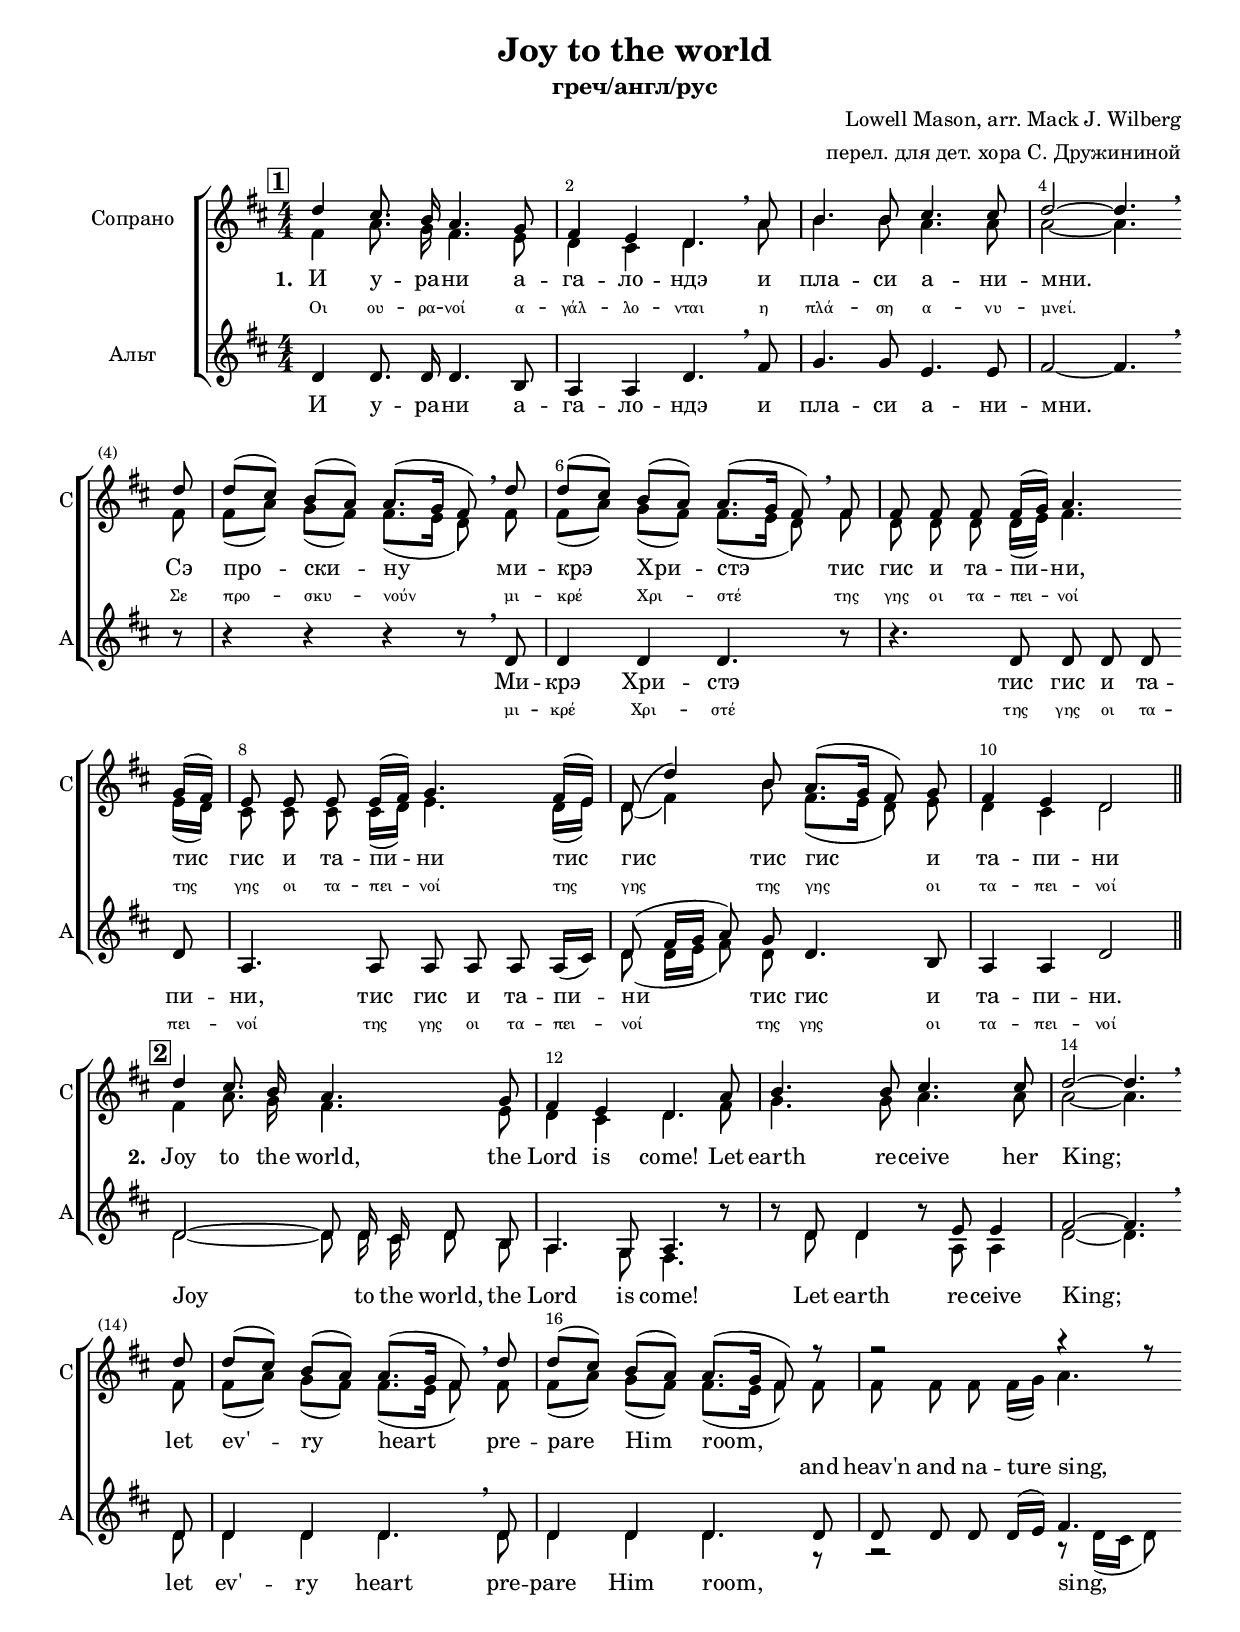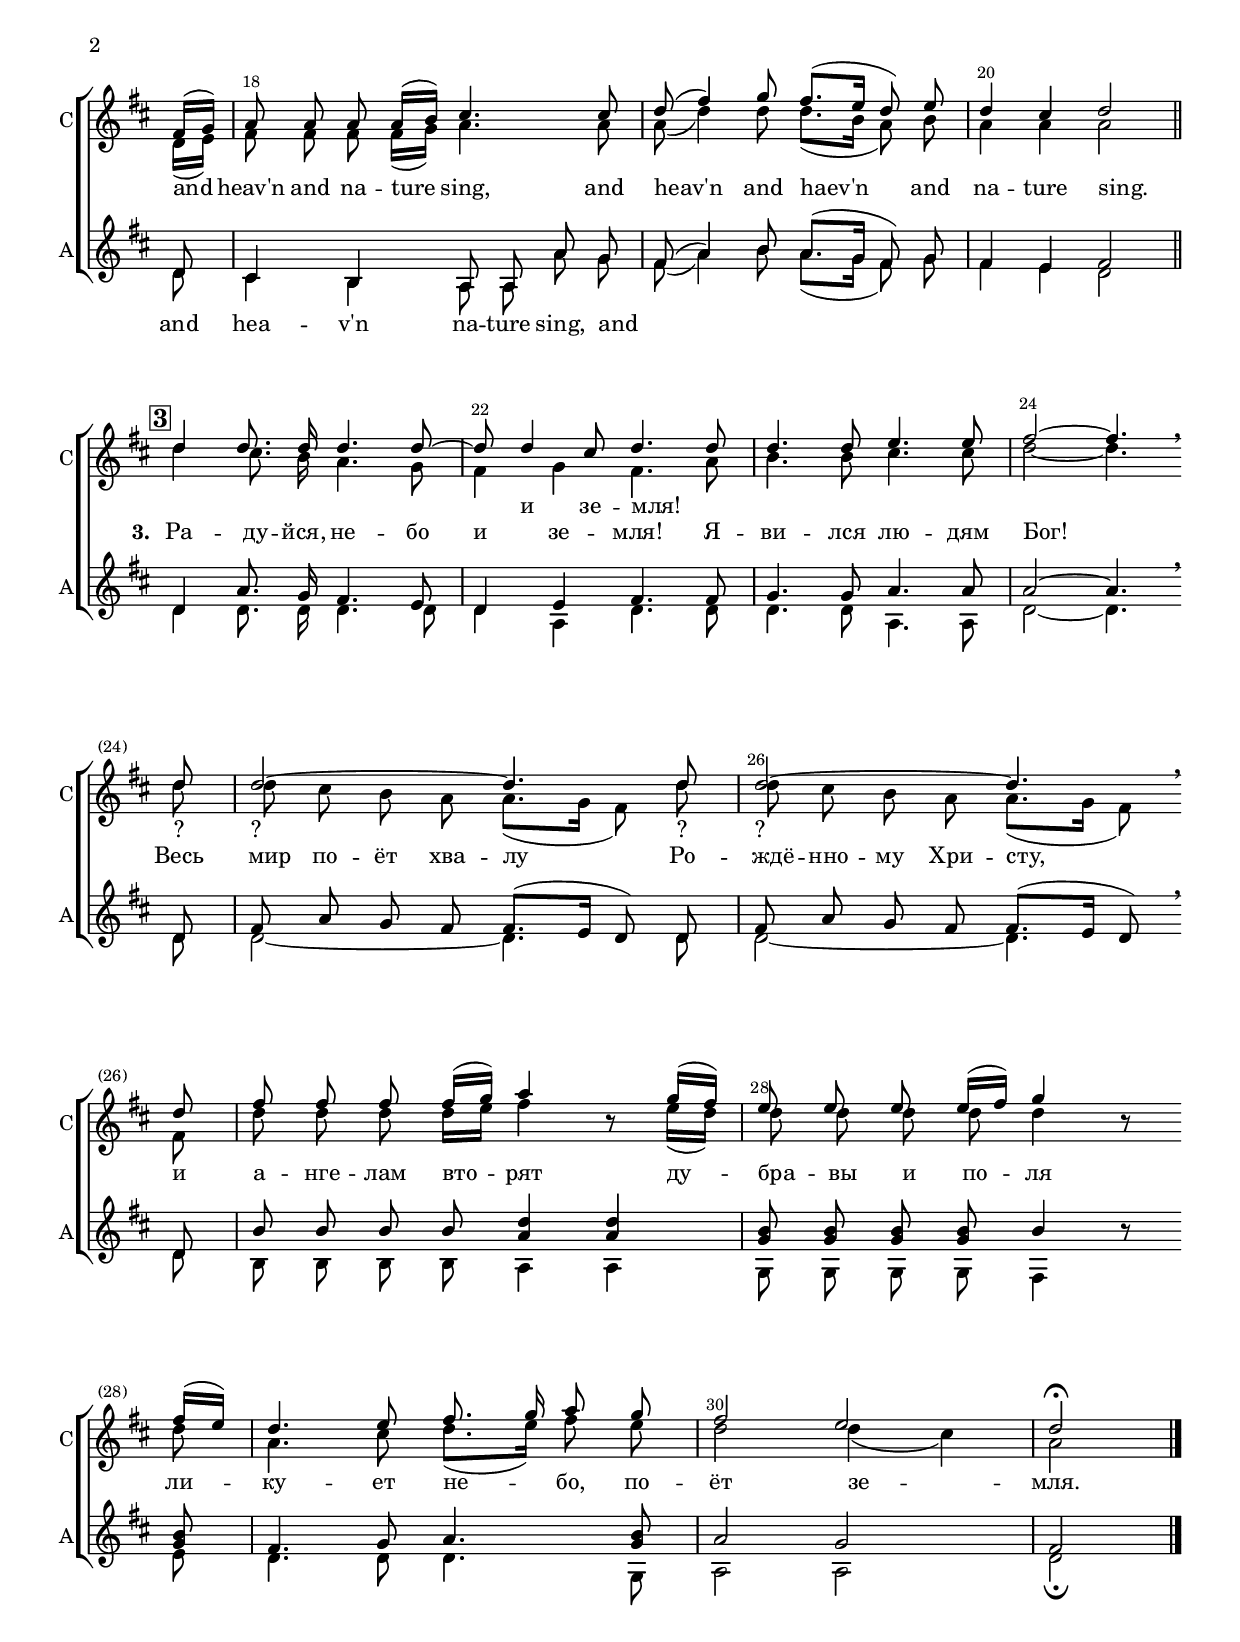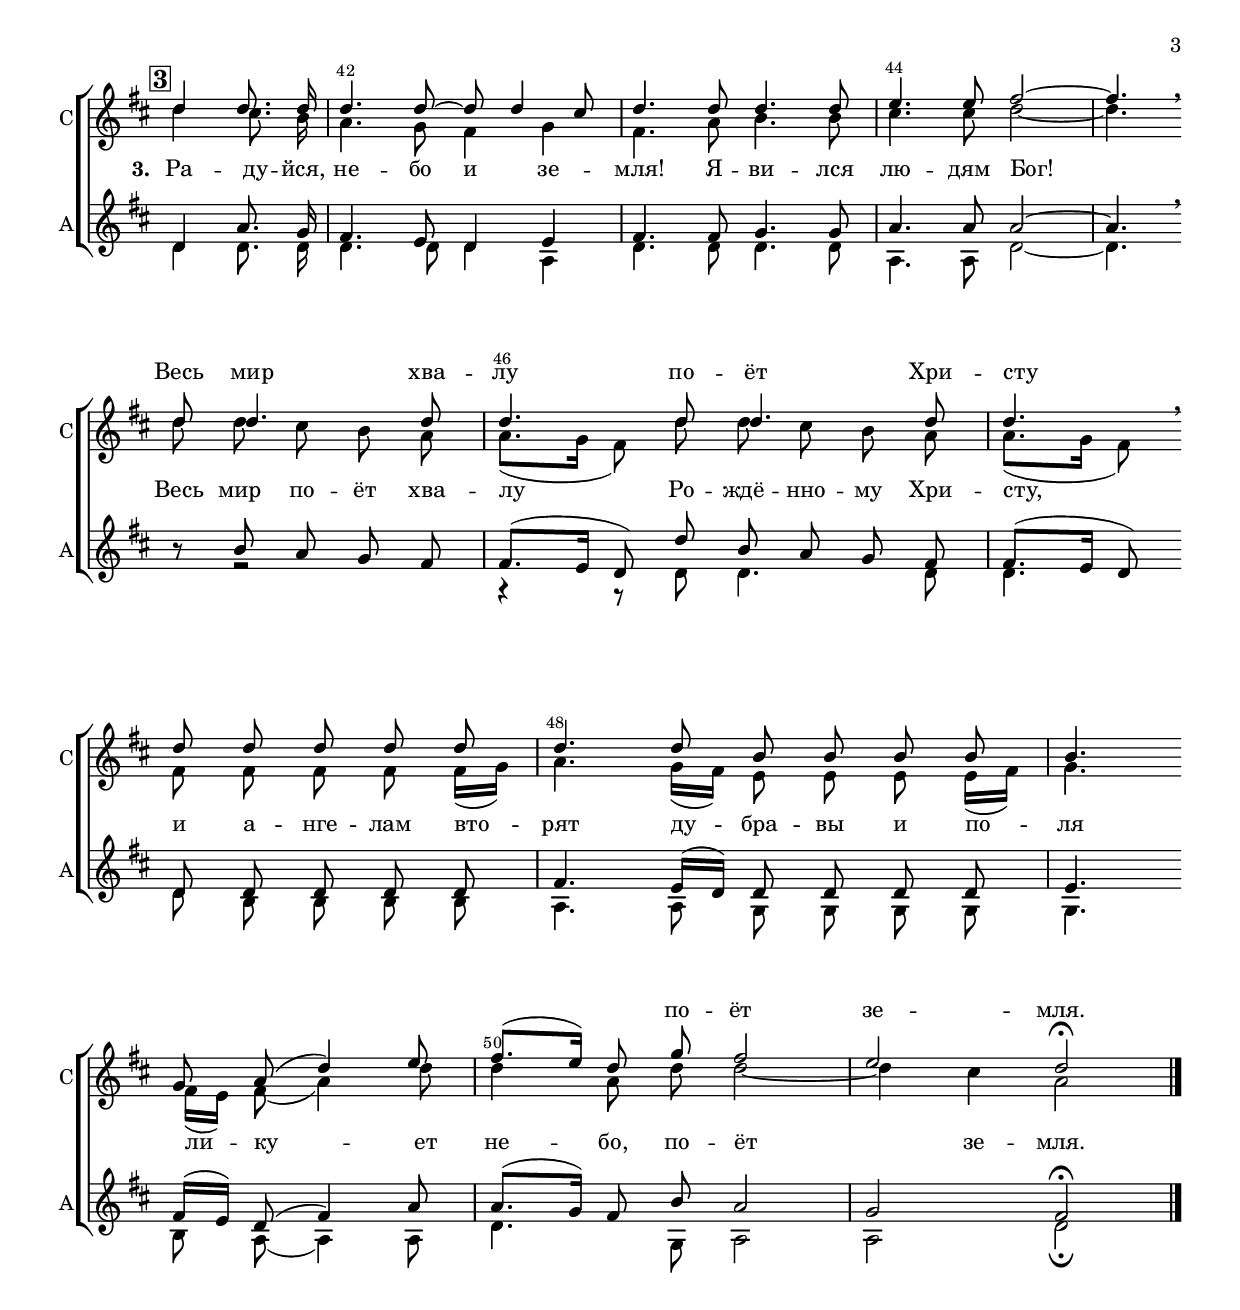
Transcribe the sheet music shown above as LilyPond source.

\version "2.24.2"

% закомментируйте строку ниже, чтобы получался pdf с навигацией
%#(ly:set-option 'point-and-click #f)
#(ly:set-option 'midi-extension "mid")
#(ly:set-option 'embed-source-code #t) % внедряем исходник как аттач к pdf
#(set-default-paper-size "a4")
#(set-global-staff-size 18)

\header {
  title = "Joy to the world"
  subtitle = "греч/англ/рус"
  composer = "Lowell Mason, arr. Mack J. Wilberg"
  arranger = "перел. для дет. хора С. Дружининой"
  % Удалить строку версии LilyPond 
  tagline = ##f
}


abr = { \break }
%abr = \tag #'BR { \break }
abr = {}

pbr = { \pageBreak }
%pbr = {}

breathes = { \once \override BreathingSign.text = \markup { \musicglyph #"scripts.tickmark" } \breathe }

melon = { \set melismaBusyProperties = #'() }
meloff = { \unset melismaBusyProperties }
solo = ^\markup\italic"Соло"
tutti =  ^\markup\italic"tutti"

co = \cadenzaOn
cof = \cadenzaOff
cb = { \cadenzaOff \bar "||" }
cbr = { \bar "" }
cbar = { \cadenzaOff \bar "|" \cadenzaOn }
stemOff = { \hide Staff.Stem }
nat = { \once \hide Accidental }
%stemOn = { \unHideNotes Staff.Stem }

% alternative breathe
breathes = { \once \override BreathingSign.text = \markup { \musicglyph #"scripts.tickmark" } \breathe }

% alternative partial - for repeats
partiall = { \set Timing.measurePosition = #(ly:make-moment -1/8) }

% compress multi-measure rests
multirests = { \override MultiMeasureRest.expand-limit = #1 \set Score.skipBars = ##t }

% mark with numbers in squares
squaremarks = {  \set Score.rehearsalMarkFormatter = #format-mark-box-numbers }

% move dynamics a bit left (to be not up/under the note, but before)
placeDynamicsLeft = { \override DynamicText.X-offset = #-2.5 }

%make visible number of every 2-nd bar
secondbar = {
  \override Score.BarNumber.break-visibility = #end-of-line-invisible
  \override Score.BarNumber.X-offset = #1
  \override Score.BarNumber.self-alignment-X = #LEFT
  \set Score.barNumberVisibility = #(every-nth-bar-number-visible 2)
}

UP = { \change Staff = upstaff  }
MIDDLE = { \change Staff = middlestaff  }
DOWN = { \change Staff = downstaff }

global = {
  \numericTimeSignature
  \secondbar
  \multirests
  \placeDynamicsLeft
  \autoBeamOff
  \squaremarks
  
  \key d \major
  \time 4/4
}

sopvoice = \relative c' {
  \global
  \dynamicUp
  \mark 1
  \voiceOne
   d'4 cis8. b16 |
    <a>4. <g>8 |
    <fis>4 <e> |
    d4. \breathe a'8 |
    b4. 8 |
    <cis>4. 8 |
    <d>2~ | \abr
    
    <d>4. \break \breathe <d>8 |
    q[( <cis>)] <b>([ <a>)] |
    <a>8.[( <g>16] <fis>8) \breathe <d'> |
    q8[( <cis>]) <b>[( <a>)] |
    q8.[( <g>16] <fis>8)  \breathe fis | \abr
    
    <fis>8 q q fis16[( <g>]) |
    <a>4. \break <g>16[( <fis>]) |
    <e>8 8 8 16[( <fis>]) |
    <g>4. <fis>16([ e]) | \abr
    
    d8( <d'>4) b8 |
    <a>8.[( <g>16] <fis>8) <g> |
    <fis>4 <e> |
    d2 \bar "||" | \abr
    
    \break
    \mark 2
    < d'>4 < cis>8. < b>16 |
    < a>4. < g>8 |
    < fis>4 < e> |
    d4. < a'>8 |
    < b>4. q8 |
    < cis>4. 8 |
    < d>2~ | \abr
    
    4.  \breathe \break < d>8
    < d>8[( < cis>]) < b>[( < a>]) |
    q8.[( < g>16] fis8) \breathe d' |
    < d>8[( < cis>]) < b>[( < a>]) |
    < a>8.[( < g>16] fis8)  r | \abr
    
    r2 |
    r4 r8 \break fis16[( g]) |
    a8 a a a16[( b]) |
    cis4. cis8 | \abr
    
    d8( fis4) g8 |
    fis8.[( e16] d8) e |
    d4 cis |
    d2 \bar "||" \break
    
    \mark 3
    d4 d8. d16 |
    d4. d8~ |
    8 4 cis8 |
    d4. d8 |
    d4. d8 |
    e4. e8 | \abr
    
    fis2~ |
    4. \breathe \break d8 |
    d2~ |
    4. d8 |
    d2~ |
    4. 8 \abr
    
    
    fis8 8 8 16[( g]) |
 a4 r8 g16[( fis)] |
 e8 e e e16[( fis]) |
 g4 r8 \break fis16[( e]) | \abr
 
 d4. e8 |
 fis8. g16 a8 g |
 fis2 |
 e2 |
 d2\fermata
 \bar "|."
 
 \pageBreak
 
  
  \set Score.currentBarNumber = 41
    \mark 3
    d4 d8. d16 |
    d4. d8~ |
    8 4 cis8 |
    d4. d8 |
    d4. d8 |
    e4. e8 | \abr
    
    fis2~ |
    4. \breathe \break d8 |
    4. 8 |
    4. 8 |
    4. 8 |
    4. 8 |
    8 8 8 8 |
       4. 8 
    
    
    b8 8 8 8 |
    4. \break g8 |
    a8( d4) e8 |
    fis8.[( e16]) d8 g |
    fis2 |
    e2 |
 d2\fermata
 \bar "|."
}

sopvoice_ii = \relative c' {
  \global
  \dynamicUp
  fis4  a8. g16 |
  fis4. e8 |
  d4 cis |
  d4.  a'8 |
   b4. 8 |
  a4. 8 |
  a2~ | 
    
  <a>4.  <fis>8 |
  q[( <a>)] <g>([ <fis>)] |
  <fis>8.[( <e>16] <d >8)  <fis > |
  q8[( <a>]) <g >[( <fis >)] |
  q8.[( <e >16] <d >8)  fis | 
    
  <d>8 q q q16[( <e >]) |
  <fis >4. <e >16[( <d >]) |
  <cis >8 8 8 16[( <d >]) |
  <e >4. <d >16([ e]) | 
    
  d8( <fis >4) b8 |
  <fis >8.[( <e >16] <d >8) <e > |
   <d >4 <cis > |
    d2 | 
    
  <fis >4 <a >8. <g >16 |
  <fis >4. <e >8 |
  <d >4 <cis > |
  d4. <fis >8 |
  <g >4. q8 |
  <a >4. 8 |
  <a >2~ | 
    
  4. <fis >8
  <fis>8[( <a >]) <g >[( <fis >]) |
  q8.[( <e >16] fis8) fis |
  <fis >8[( <a >]) <g >[( <fis >]) |
  <fis >8.[( <e >16] fis8)  fis | 
    
 fis8 8 8 16[( g]) |
 a4. d,16[( e]) |
 fis8 8 8 16[( g]) |
 a4. a8 |
 
 a8( d4) d8 |
 d8.[( b16] a8) b |
 a4 a |
 a2
 
 %mark 3
 d4 cis8. b16 |
 a4. g8 |
 fis4 g |
 fis4. a8 |
 b4. b8 |
 cis4. cis8 |
 
 d2~ |
 4. 8 |
 d8 cis b a |
 a8.[( g16] fis8) d' |
 d8 cis b a |
 a8.[( g16] fis8) \breathe \break fis |
 
 d'8 d d d16[ e] |
 fis4 r8 e16([ d]) |
 d8 d d d |
 d4 r8 d8 |
 
 a4. cis8 |
 d8.[( e16]) fis8 e |
 d2 |
 d4( cis) |
 a2
 
 
 
 
 
  %mark 3
 d4 cis8. b16 |
 a4. g8 |
 fis4 g |
 fis4. a8 |
 b4. b8 |
 cis4. cis8 |
 
 d2~ |
 4. 8 |
 d8 cis b a |
 a8.[( g16] fis8) d' |
 d8 cis b a |
 a8.[( g16] fis8) \breathe \break fis8 |
 
 8 8 8 fis16[( g]) |
 a4. g16[( fis]) |
 e8 8 8 e16[( fis]) |
 g4. fis16[( e]) |
 
 fis8( a4) d8 | |
 d4 a8 d |
 d2~ |
 d4 cis |
 a2
 
 
}


altvoice = \relative c' {
  \global
  \dynamicUp
  \oneVoice d4 d8. d16 |
  d4. b8 |
  a4 a |
  d4. \breathe fis8 |
  g4. g8 |
  e4. e8 |
  fis2~ |
  
  4. \breathe r8 |
  r4 r |
  r4 r8 \breathe d8 |
  d4 d |
  d4. r8 |
  
  r4. d8 |
  d8 d d d |
  a4. 8 |
  a8 a a a16([ cis)] |
  \voiceOne
  d8( fis16[ g] <a>8) <g> |
  
  d4. b8 |
  a4 a |
  d2 
  
  d2~ |
  8 d16 cis d8 b8 |
  a4. g8 |
  <a>4. r8 |
  r8 d8 d4 |
  r8 <e>8 q4 |
  <fis>2~ |
  
  4. \breathe d8 |
  d4 4 |
  4. 8 |
  4 4 |
  4. 8 |
  
    d8 8 8 16[( e])
  fis4. d8 |
  cis4 b |
  a8 a a' g |
  fis8( a4) b8 |
  a8.[( g16] fis8) g |
  fis4 e |
  fis2
  
  % verse 3
  d4 a'8. g16 |
  fis4. e8 |
  d4 e |
  fis4. fis8 |
  g4. g8 |
  a4. a8 |
  
  a2~ |
  4. \breathe d,8 |
  fis8 a g fis |
  fis8.([ e16] d8) d |
  fis8 a g fis |
  fis8.[( e16] d8) \breathe d |
  
  
  b'8 b b b |
  <d a>4 q |
  <b g>8 q q q |
  b4 r8 <b g>8 |
  
  fis4. g8 |
  a4. <g b>8 |
  a2 |
  g2 |
  fis2
  
  
  
  
  
  % verse 3
  d4 a'8. g16 |
  fis4. e8 |
  d4 e |
  fis4. fis8 |
  g4. g8 |
  a4. a8 |
  
  a2~ |
  4. \breathe r8 |
  
  b8 a g fis |
  fis8.[( e16] d8) d' |
  b a g fis |
  fis8.[( e16] d8) d |
  d d d d |
  fis4. e16[( d]) |
  d8 d d d |
  e4. fis16[( e]) |
  d8( fis4) a8 |
  a8.[( g16]) fis8 b |
  a2 g2 |
  fis2\fermata
  
  
}

altvoice_ii = \relative c' {
  \global
  \dynamicUp
  \voiceTwo
  s2*16
  d8( d16[ <e>] <fis>8) <d> |
  s2*3
  d2~ |
  8  d16 cis d8 b8 |
  a4. g8 |
  <fis>4. r8 |
  r8 d'8 d4 |
  r8 <a>8 q4 |
  <d>2~ |
  
  4. d8 |
  d4 4 |
  4. \breathe 8 |
  4 4 |
  4. r8 |
  r2 |
  r8 d16[( cis] d8) 8 |
  cis4 b |
  a8 8 a' g |
  fis8( a4) b8 |
  a8.[( g16] fis8) g |
  fis4 e |
  d2
  
  %verse 3
  d4 d8. d16 |
  d4. d8 |
  d4 a |
  d4. d8 |
  d4. d8 |
  a4. a8 |
  
  d2~ |
  4. d8 |
  d2~ |
  4. 8 |
  2~ |
  4. 8 |
  
  b8 b b b |
  a4 a |
  g8 g g g |
  fis4 r8 e' |
  
  d4. d8 |
  d4. g,8 |
  a2 |
  a |
  d2\fermata
  
  
  
  
  
    %verse 3
  d4 d8. d16 |
  d4. d8 |
  d4 a |
  d4. d8 |
  d4. d8 |
  a4. a8 |
  
  d2~ |
  4. r8 |
 r2 |
 r4 r8 d8 |
 d4. d8 |
 d4. d8 |
 b8 b b b |
 a4. a8 |
 g8 g g g |
 g4. b8 |
 a8( a4) a8 |
 d4. g,8 |
 a2 |
 a |
  d2\fermata
  

}


lyricscore = \lyricmode {
  \set stanza = "1. "
  И у -- ра -- ни а -- га -- ло -- ндэ и пла -- си
  а -- ни -- мни. Сэ про -- ски -- ну ми --
  крэ Хри -- стэ тис гис и та -- пи -- ни, тис гис и та -- пи --
  ни тис гис тис гис и та -- пи -- ни 
  
  \set stanza = "2. " Joy to the world, the Lord is come!
  Let earth re -- ceive her King;
  let ev' -- ry heart pre -- pare Him room,
  
  and heav'n and na -- ture sing,
  and heav'n and haev'n and na -- ture sing.
  
  _ _ _ _ _ и зе -- мля!
  _ _ _ _ _ _
  ? ? ? ? 
}

lyricscoregis = \lyricmode {
  \override Lyrics.LyricText.font-size = #-2
%  \set stanza = "1. " 

  Οι ου -- ρα -- νοί α -- γάλ -- λο -- νται η πλά -- ση
  α -- νυ -- μνεί. Σε προ -- σκυ -- νούν μι --
  κρέ Χρι -- στέ της γης οι τα -- πει -- νοί της γης οι τα -- πει -- 
  νοί της γης της γης οι τα -- πει -- νοί 

}


lyricscore_ii = \lyricmode {
  _ _ _ _ _ _ _ _
  _ _ _ _ _ _
  _ _ _ _ _ _ _ _
  _ _ _ _ _ _
  _ _ _ _ _ _
  _ _ _ _ _ _ _ _ _
  
  _ _ _ _ _ _ _
  _ _ _ _ _ _
  _ _ _ _ _ _ _ _
  
  and heav'n and na -- ture sing,
  _ _ _ _ _ _
  _ _ _ _ _ _ _ _ 

  \set stanza = "3. " Ра -- ду -- йся, не -- бо и зе -- мля!
  Я -- ви -- лся лю -- дям Бог!
  Весь мир по -- ёт хва -- лу
  Ро -- ждё -- нно -- му Хри -- сту,
  и а -- нге -- лам вто -- рят
  ду -- бра -- вы и по -- ля
  ли -- ку -- ет не -- бо,
  по -- ёт зе -- мля.
  
    \set stanza = "3. " Ра -- ду -- йся, не -- бо и зе -- мля!
  Я -- ви -- лся лю -- дям Бог!
  Весь мир по -- ёт хва -- лу
  Ро -- ждё -- нно -- му Хри -- сту,
  и а -- нге -- лам вто -- рят
  ду -- бра -- вы и по -- ля
  ли -- ку -- ет не -- бо,
  по -- ёт зе -- мля.
  SЫ
}


lyricscore_up = \lyricmode {
  _ _ _ _ _ _ _ _
  _ _ _ _ _ _
  _ _ _ _ _ _ _ _
  _ _ _ _ _ _
  _ _ _ _ _ _
  _ _ _ _ _ _ _ _ _
  
  _ _ _ _ _ _ _
  _ _ _ _ _ _
  _ _ _ _ _ _ _ _
  
  _ _ _ _ _ _
  _ _ _ _ _ _
  _ _ _ _ _ _ _ _ 
  
   _ _ _ _ _ _ _ _ 
    _ _ _ _ _ _ _ _ 
     _ _ _ _ _ _ _ _ 
      _ _ _ _ _ _ _ _ _ _
      
      
      _ _ _ _ _ _ _ _ _ _ _ _ _ _

Весь мир хва -- лу по -- ёт Хри -- сту

_ _ _ _ _ _
_ _ _ _ _ _
_ _ _ _ _ по -- ёт зе -- мля.
  
}

lyricscorealto = \lyricmode {
  И у -- ра -- ни а -- га -- ло -- ндэ и пла -- си
  а -- ни -- мни. Ми --
  крэ Хри -- стэ 
  
  тис гис и та -- пи -- ни, тис гис и та -- пи --
  ни тис гис и та -- пи -- ни. 
  
  Joy to the world,
  the Lord is come!
  
  Let earth re -- ceive  King;
  let ev' -- ry heart pre -- pare Him room,
  
  _ _ _ _ _ sing,
  _ _ _ _ _ _ _
  _ _ _ _ _ _ _
  
  %A
  
}

lyricscorealtogis = \lyricmode {
    \override Lyrics.LyricText.font-size = #-2
  _ _ _ _ _ _ _ _ _ _ _ _ _ _ μι --
  κρέ Χρι -- στέ  
  
  της γης οι τα -- πει -- νοί της γης οι τα -- πει -- 
  νοί της γης οι τα -- πει -- νοί 
  
  
}

lyricscorealtoii = \lyricmode {
_ _ 

_ _ _ _ _ _ _ _
_ _ _ _ _
_ _ _ _ _ _ _ _ 
_ and hea -- v'n na -- ture sing, and
_ _ _ _ _ _ _
%AA
}




\bookpart {
  \paper {
    top-margin = 15
    left-margin = 15
    right-margin = 10
    bottom-margin = 15
    indent = 20
    ragged-bottom = ##f
    %  system-separator-markup = \slashSeparator
    
  }
  \score {
    %  \transpose c bes {
    %  \removeWithTag #'BR
    \new ChoirStaff <<
      \new Staff = "upstaff" \with {
        instrumentName = "Сопрано"
        shortInstrumentName = "C"
        midiInstrument = "voice oohs"
        %        \consists Merge_rests_engraver
        %        \RemoveEmptyStaves
      } <<
        \new Voice = "soprano" { \sopvoice }
        \new Voice = "sopranoii" { \voiceTwo \sopvoice_ii }
      >> 
      
      \new Lyrics \lyricsto "soprano" { \lyricscore }
      \new Lyrics \lyricsto "soprano" { \lyricscoregis }
      \new Lyrics \lyricsto "sopranoii" { \lyricscore_ii }
      
      
     
      % alternative lyrics above up staff
      \new Lyrics \with {alignAboveContext = "upstaff"} \lyricsto "soprano" \lyricscore_up
      
      \new Staff = "downstaff" \with {
        instrumentName = "Альт"
        shortInstrumentName = "А"
        midiInstrument = "voice oohs"
      } <<
         \new Voice  = "alto" { \altvoice }
        \new Voice  = "altoii" { \voiceTwo \altvoice_ii }
      >>
      
           \new Lyrics \lyricsto "alto" { \lyricscorealto }
           \new Lyrics \lyricsto "alto" { \lyricscorealtogis }
            \new Lyrics \lyricsto "altoii" { \lyricscorealtoii }
    >>
    %  }  % transposeµ
    \layout {
      %    #(layout-set-staff-size 20)
      \context {
        \Score
      }
      \context {
        \Staff
        %        \RemoveEmptyStaves
        \RemoveAllEmptyStaves
        \consists Merge_rests_engraver
      }
      %Metronome_mark_engraver
    }
    \midi {
      \tempo 4=90
    }
  }
}
